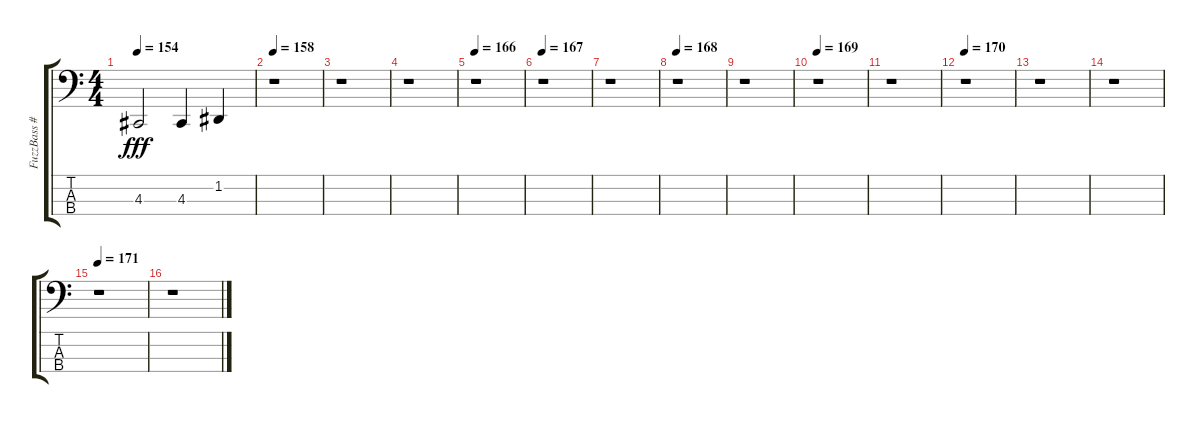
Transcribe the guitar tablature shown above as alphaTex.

\track ("FuzzBass #2" "FuzzBass #") {instrument lead5charang}
\staff {score tabs}
\tuning (G2 D2 A1 E1) {hide}
\ts (4 4)
\tempo 154
\clef f4
\ks c
4.3.2{dy fff} 4.3.4 1.2.4 |
\tempo 158
r.1 |
r.1 |
r.1 |
\tempo 166
r.1 |
\tempo 167
r.1 |
r.1 |
\tempo 168
r.1 |
r.1 |
\tempo 169
r.1 |
r.1 |
\tempo 170
r.1 |
r.1 |
r.1 |
\tempo 171
r.1 |
r.1
